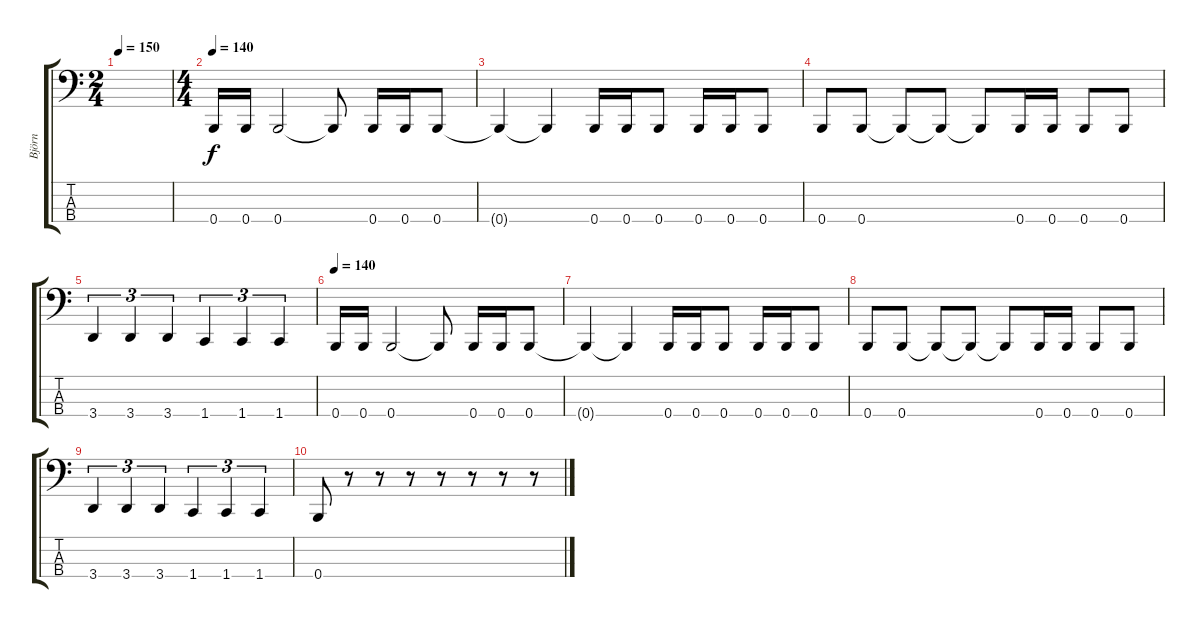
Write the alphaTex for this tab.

\track ("Björn" "Björn") {instrument electricbassfinger}
\staff {score tabs}
\tuning (E2 B1 Gb1 B0) {hide}
\ts (2 4)
\tempo 150
\clef f4
\ks c
|
\ts (4 4)
\tempo 160
\tempo 140
0.4.16 0.4.16 0.4.2 0.4{t}.8 0.4.16 0.4.16 0.4.8 |
0.4{t}.4 0.4{t}.4 0.4.16 0.4.16 0.4.8 0.4.16 0.4.16 0.4.8 |
0.4.8 0.4.8 0.4{t}.8 0.4{t}.8 0.4{t}.8 0.4.16 0.4.16 0.4.8 0.4.8 |
3.4.4{tu (3 2)} 3.4.4{tu (3 2)} 3.4.4{tu (3 2)} 1.4.4{tu (3 2)} 1.4.4{tu (3 2)} 1.4.4{tu (3 2)} |
\tempo 160
\tempo 140
0.4.16 0.4.16 0.4.2 0.4{t}.8 0.4.16 0.4.16 0.4.8 |
0.4{t}.4 0.4{t}.4 0.4.16 0.4.16 0.4.8 0.4.16 0.4.16 0.4.8 |
0.4.8 0.4.8 0.4{t}.8 0.4{t}.8 0.4{t}.8 0.4.16 0.4.16 0.4.8 0.4.8 |
3.4.4{tu (3 2)} 3.4.4{tu (3 2)} 3.4.4{tu (3 2)} 1.4.4{tu (3 2)} 1.4.4{tu (3 2)} 1.4.4{tu (3 2)} |
0.4.8 r.8 r.8 r.8 r.8 r.8 r.8 r.8
